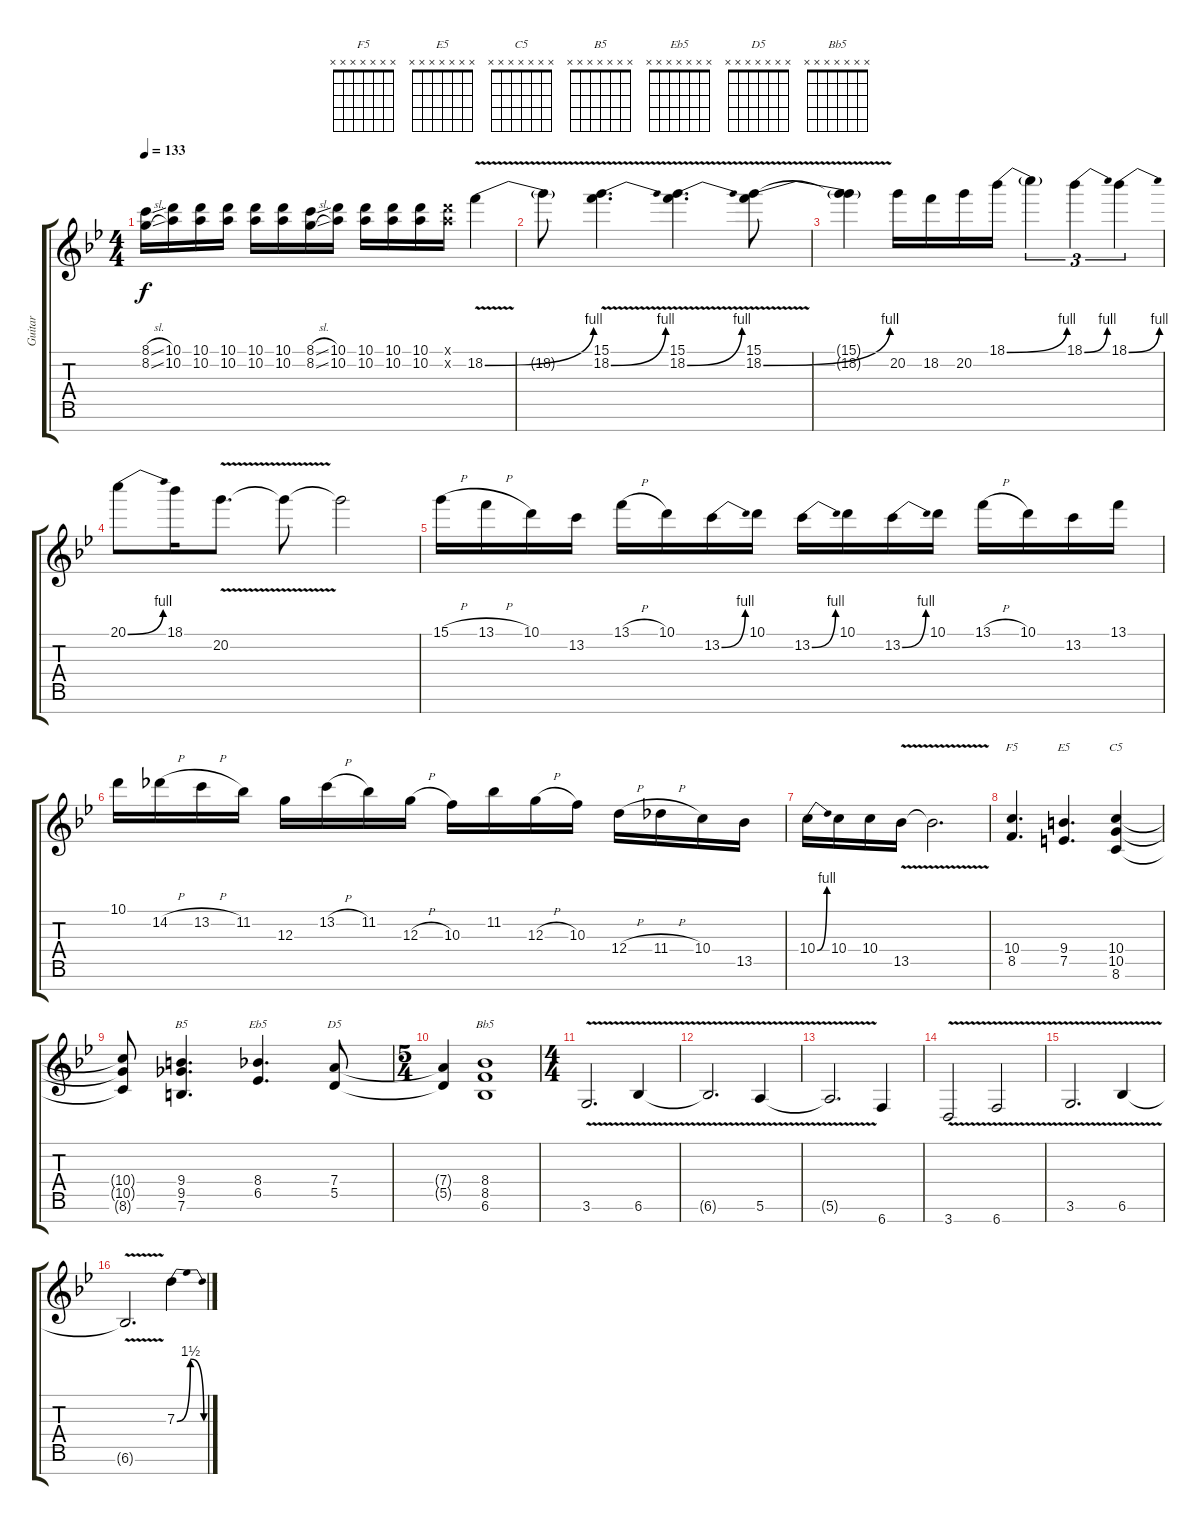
\track ("Guitar" "Guitar") {instrument overdrivenguitar}
\staff {score tabs}
\tuning (E4 B3 G3 D3 A2 E2 B1) {hide}
\chord ("F5" x x x x x x x)
\chord ("E5" x x x x x x x)
\chord ("C5" x x x x x x x)
\chord ("B5" x x x x x x x)
\chord ("Eb5" x x x x x x x)
\chord ("D5" x x x x x x x)
\chord ("Bb5" x x x x x x x)
\ts (4 4)
\tempo 133
\clef g2
\ks bb
(8.1{sl} 8.2{sl}).16{dy f} (10.1 10.2).16 (10.1 10.2).16 (10.1 10.2).16 (10.1 10.2).16 (10.1 10.2).16 (8.1{sl} 8.2{sl}).16 (10.1 10.2).16 (10.1 10.2).16 (10.1 10.2).16 (10.1 10.2).16 (10.1{x} 10.2{x}).16 18.2{be (bend 0 0 60 4) v}.4 |
18.2{t}.8 (15.1 18.2{be (bend 0 0 60 4) v}).4{d} (15.1 18.2{be (bend 0 0 60 4) v}).4{d} (15.1 18.2{be (bend 0 0 60 4) v}).8 |
(15.1{t} 18.2{t}).4 20.2.16 18.2.16 20.2.16 18.1{be (bend 0 0 60 4)}.16 18.1{t}.4{tu (3 2)} 18.1{be (bend 0 0 60 4)}.4{tu (3 2)} 18.1{be (bend 0 0 60 4)}.4{tu (3 2)} |
20.1{be (bend 0 0 60 4)}.8 18.1.16 20.2{v}.8{d} 20.2{t}.8 20.2{t}.2 |
15.1{h}.16 13.1{h}.16 10.1.16 13.2.16 13.1{h}.16 10.1.16 13.2{be (bend 0 0 60 4)}.16 10.1.16 13.2{be (bend 0 0 60 4)}.16 10.1.16 13.2{be (bend 0 0 60 4)}.16 10.1.16 13.1{h}.16 10.1.16 13.2.16 13.1.16 |
10.1.16 14.2{h}.16 13.2{h}.16 11.2.16 12.3.16 13.2{h}.16 11.2.16 12.3{h}.16 10.3.16 11.2.16 12.3{h}.16 10.3.16 12.4{h}.16 11.4{h}.16 10.4.16 13.5.16 |
10.4{be (bend 0 0 60 4)}.16 10.4.16 10.4.16 13.5{v}.16 13.5{t}.2{d} |
(10.4 8.5).4{d ch "F5"} (9.4 7.5).4{d ch "E5"} (10.4 10.5 8.6).4{ch "C5"} |
(10.4{t} 10.5{t} 8.6{t}).8 (9.4 9.5 7.6).4{d ch "B5"} (8.4 6.5).4{d ch "Eb5"} (7.4 5.5).8{ch "D5"} |
\ts (5 4)
(7.4{t} 5.5{t}).4 (8.4 8.5 6.6).1{ch "Bb5"} |
\ts (4 4)
3.6{v}.2{d} 6.6{v}.4 |
6.6{t}.2{d} 5.6{v}.4 |
5.6{t}.2{d} 6.7.4 |
3.7{v}.2 6.7{v}.2 |
3.6{v}.2{d} 6.6{v}.4 |
6.6{t}.2{d} 7.3{be (bendrelease 0 0 6 6 50 6 60 0)}.4
